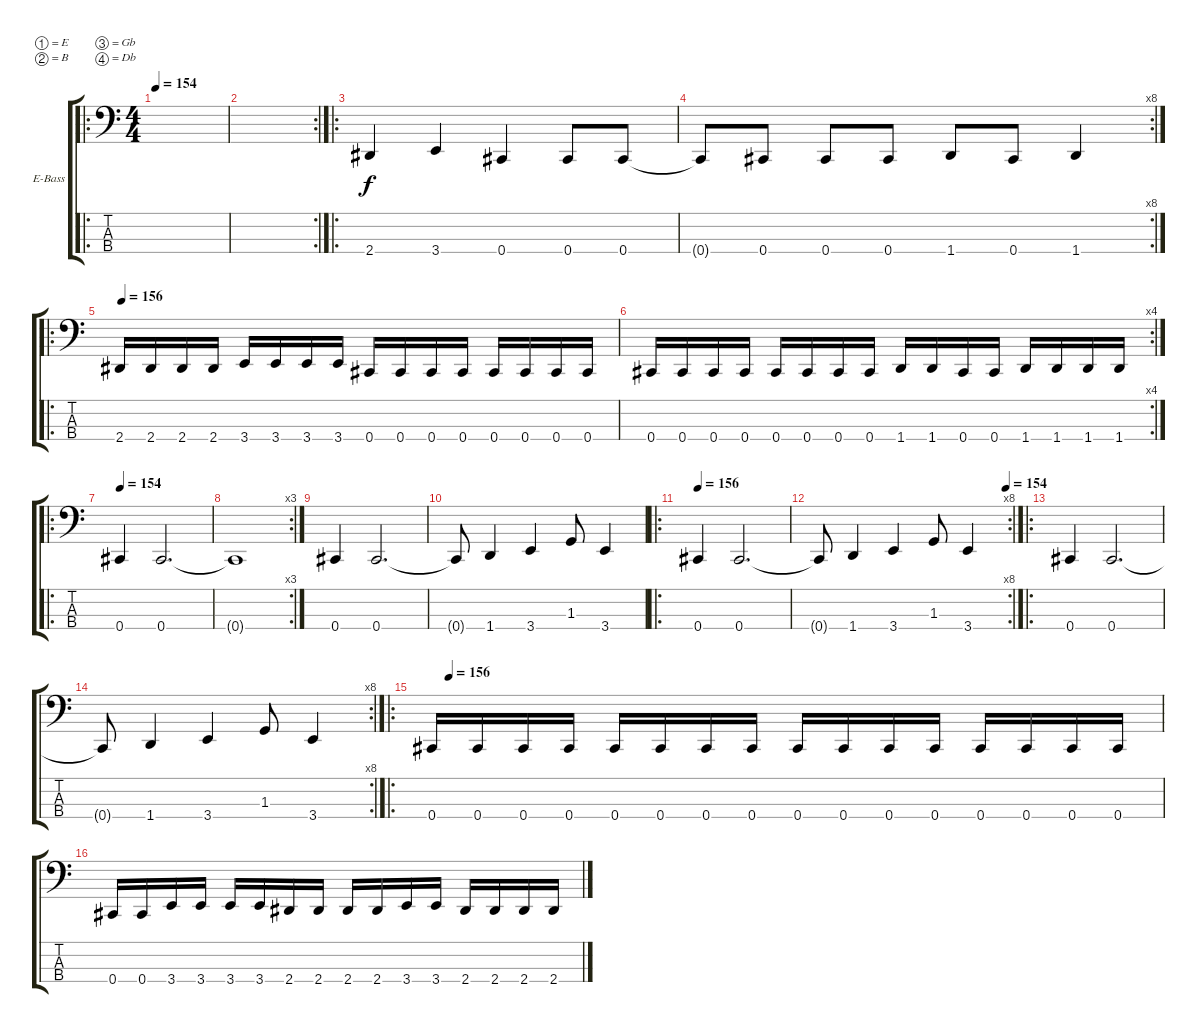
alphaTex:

\bracketExtendMode groupsimilarinstruments
\firstSystemTrackNameOrientation horizontal
\otherSystemsTrackNameOrientation horizontal
\track ("Electric Bass" "E-Bass") {instrument electricbassfinger}
\staff {score tabs}
\tuning (E2 B1 Gb1 Db1)
\ro
\ts (4 4)
\tempo 154
\clef f4
\ks c
|
\rc 2
|
\ro
2.4.4 3.4.4 0.4.4 0.4.8 0.4.8 |
\rc 8
0.4{t}.8 0.4.8 0.4.8 0.4.8 1.4.8 0.4.8 1.4.4 |
\ro
\tempo (156 0.00625)
2.4.16 2.4.16 2.4.16 2.4.16 3.4.16 3.4.16 3.4.16 3.4.16 0.4.16 0.4.16 0.4.16 0.4.16 0.4.16 0.4.16 0.4.16 0.4.16 |
\rc 4
0.4.16 0.4.16 0.4.16 0.4.16 0.4.16 0.4.16 0.4.16 0.4.16 1.4.16 1.4.16 0.4.16 0.4.16 1.4.16 1.4.16 1.4.16 1.4.16 |
\ro
\tempo (154 0.01875)
0.4.4 0.4.2{d} |
\rc 3
0.4{t}.1 |
0.4.4 0.4.2{d} |
0.4{t}.8 1.4.4 3.4.4 1.3.8 3.4.4 |
\ro
\tempo (156 0.0125)
0.4.4 0.4.2{d} |
\rc 8
\tempo (154 0.99375)
0.4{t}.8 1.4.4 3.4.4 1.3.8 3.4.4 |
\ro
0.4.4 0.4.2{d} |
\rc 8
0.4{t}.8 1.4.4 3.4.4 1.3.8 3.4.4 |
\ro
\tempo (156 0.025)
0.4.16 0.4.16 0.4.16 0.4.16 0.4.16 0.4.16 0.4.16 0.4.16 0.4.16 0.4.16 0.4.16 0.4.16 0.4.16 0.4.16 0.4.16 0.4.16 |
0.4.16 0.4.16 3.4.16 3.4.16 3.4.16 3.4.16 2.4.16 2.4.16 2.4.16 2.4.16 3.4.16 3.4.16 2.4.16 2.4.16 2.4.16 2.4.16
